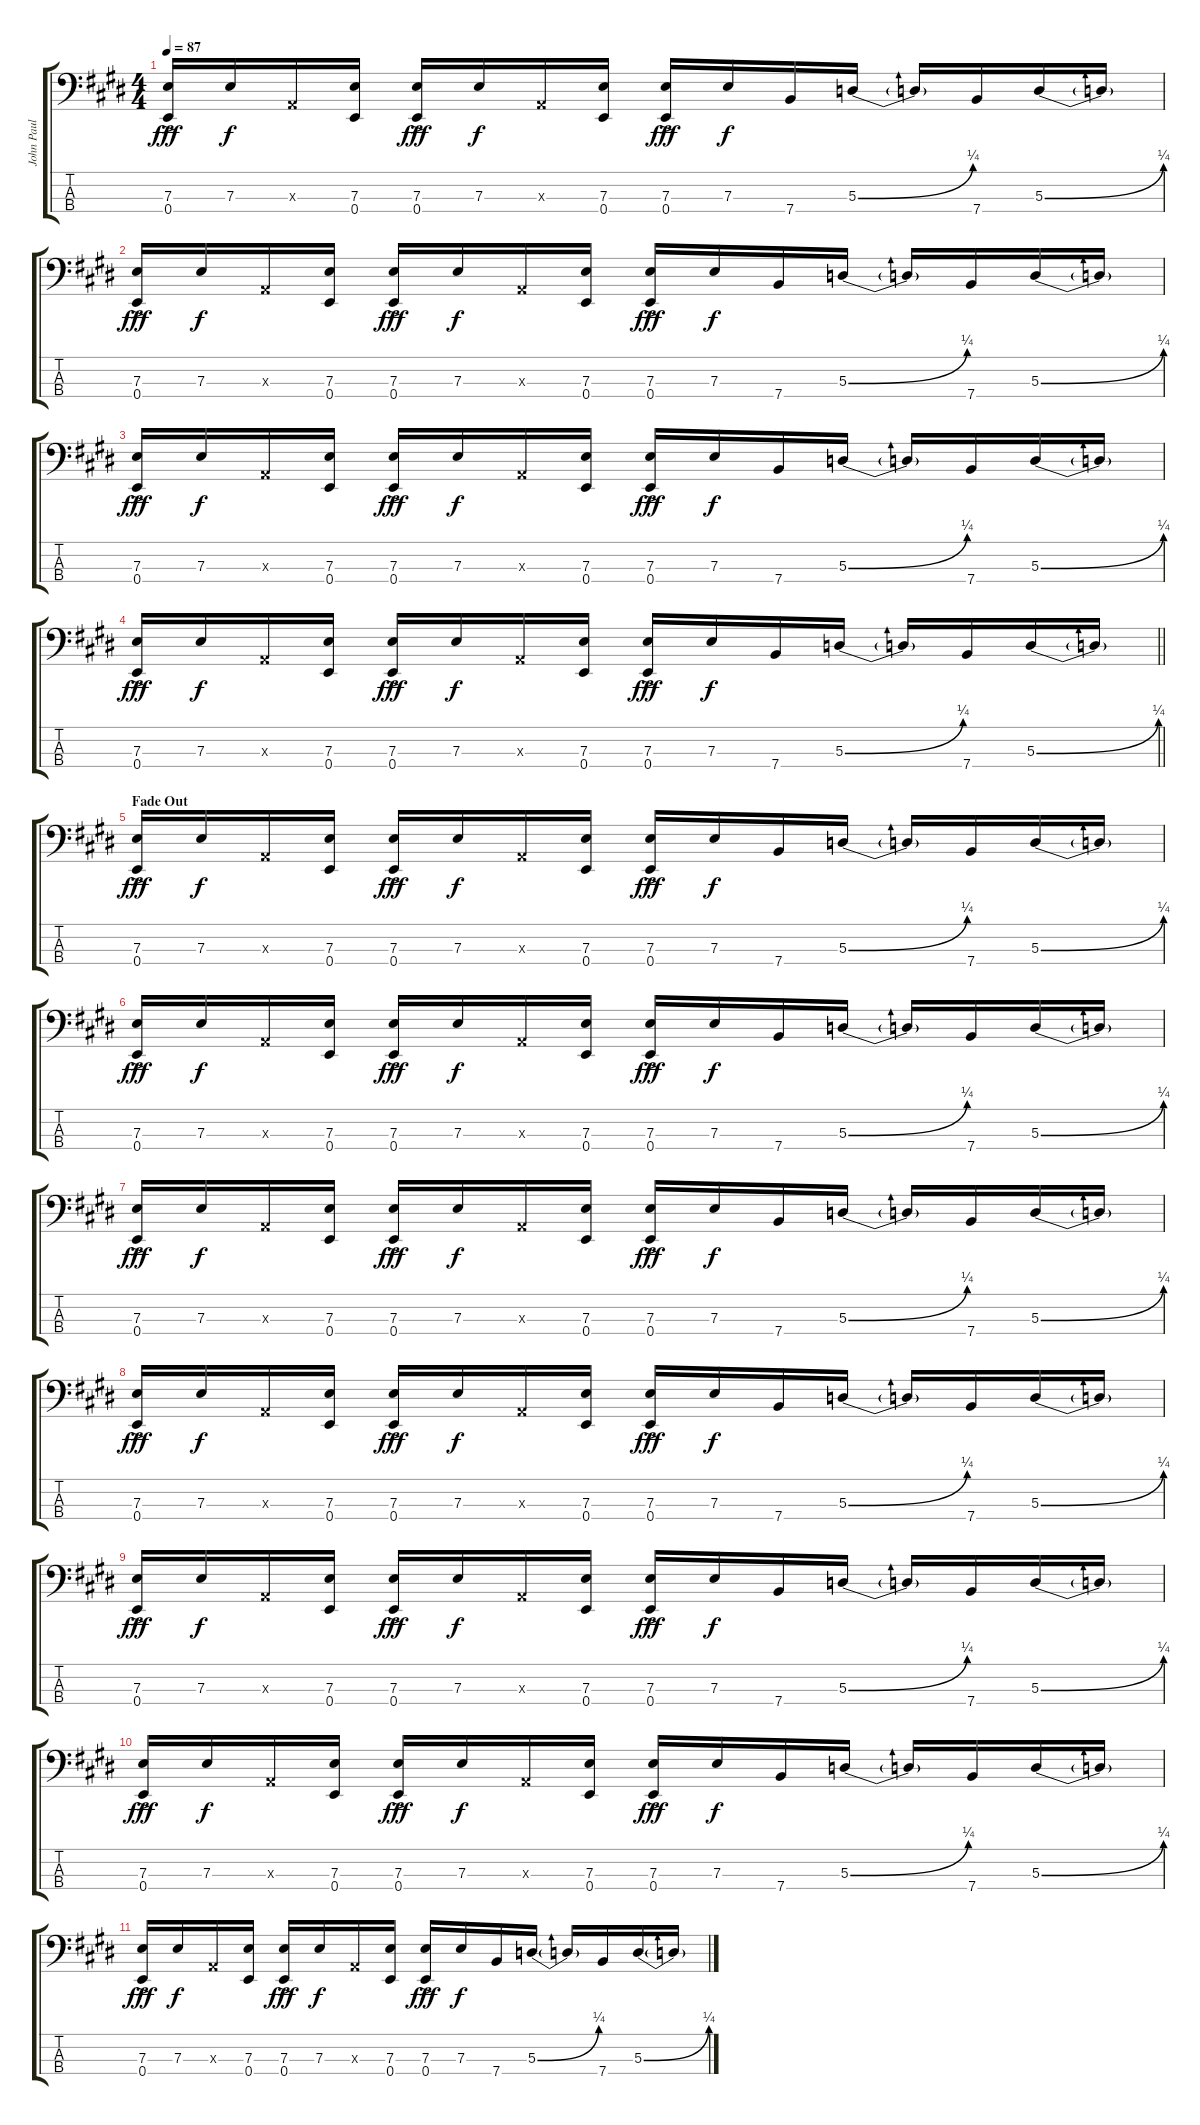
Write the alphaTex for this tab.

\track ("John Paul Electric Bass (w/pick)" "John Paul ") {instrument electricbasspick}
\staff {score tabs}
\tuning (G2 D2 A1 E1) {hide}
\ts (4 4)
\tempo 87
\clef f4
\ks e
(7.3{ac} 0.4{ac}).16{dy fff} 7.3.16{dy f} 0.3{x}.16 (7.3 0.4).16 (7.3{ac} 0.4{ac}).16{dy fff} 7.3.16{dy f} 0.3{x}.16 (7.3 0.4).16 (7.3{ac} 0.4{ac}).16{dy fff} 7.3.16{dy f} 7.4.16 5.3{be (bend 0 0 60 1)}.16 5.3{t}.16 7.4.16 5.3{be (bend 0 0 60 1)}.16 5.3{t}.16 |
(7.3{ac} 0.4{ac}).16{dy fff} 7.3.16{dy f} 0.3{x}.16 (7.3 0.4).16 (7.3{ac} 0.4{ac}).16{dy fff} 7.3.16{dy f} 0.3{x}.16 (7.3 0.4).16 (7.3{ac} 0.4{ac}).16{dy fff} 7.3.16{dy f} 7.4.16 5.3{be (bend 0 0 60 1)}.16 5.3{t}.16 7.4.16 5.3{be (bend 0 0 60 1)}.16 5.3{t}.16 |
(7.3{ac} 0.4{ac}).16{dy fff} 7.3.16{dy f} 0.3{x}.16 (7.3 0.4).16 (7.3{ac} 0.4{ac}).16{dy fff} 7.3.16{dy f} 0.3{x}.16 (7.3 0.4).16 (7.3{ac} 0.4{ac}).16{dy fff} 7.3.16{dy f} 7.4.16 5.3{be (bend 0 0 60 1)}.16 5.3{t}.16 7.4.16 5.3{be (bend 0 0 60 1)}.16 5.3{t}.16 |
\barLineRight lightlight
(7.3{ac} 0.4{ac}).16{dy fff} 7.3.16{dy f} 0.3{x}.16 (7.3 0.4).16 (7.3{ac} 0.4{ac}).16{dy fff} 7.3.16{dy f} 0.3{x}.16 (7.3 0.4).16 (7.3{ac} 0.4{ac}).16{dy fff} 7.3.16{dy f} 7.4.16 5.3{be (bend 0 0 60 1)}.16 5.3{t}.16 7.4.16 5.3{be (bend 0 0 60 1)}.16 5.3{t}.16 |
\section ("" "Fade Out")
(7.3{ac} 0.4{ac}).16{dy fff} 7.3.16{dy f} 0.3{x}.16 (7.3 0.4).16 (7.3{ac} 0.4{ac}).16{dy fff} 7.3.16{dy f} 0.3{x}.16 (7.3 0.4).16 (7.3{ac} 0.4{ac}).16{dy fff} 7.3.16{dy f} 7.4.16 5.3{be (bend 0 0 60 1)}.16 5.3{t}.16 7.4.16 5.3{be (bend 0 0 60 1)}.16 5.3{t}.16 |
(7.3{ac} 0.4{ac}).16{dy fff} 7.3.16{dy f} 0.3{x}.16 (7.3 0.4).16 (7.3{ac} 0.4{ac}).16{dy fff} 7.3.16{dy f} 0.3{x}.16 (7.3 0.4).16 (7.3{ac} 0.4{ac}).16{dy fff} 7.3.16{dy f} 7.4.16 5.3{be (bend 0 0 60 1)}.16 5.3{t}.16 7.4.16 5.3{be (bend 0 0 60 1)}.16 5.3{t}.16 |
(7.3{ac} 0.4{ac}).16{dy fff} 7.3.16{dy f} 0.3{x}.16 (7.3 0.4).16 (7.3{ac} 0.4{ac}).16{dy fff} 7.3.16{dy f} 0.3{x}.16 (7.3 0.4).16 (7.3{ac} 0.4{ac}).16{dy fff} 7.3.16{dy f} 7.4.16 5.3{be (bend 0 0 60 1)}.16 5.3{t}.16 7.4.16 5.3{be (bend 0 0 60 1)}.16 5.3{t}.16 |
(7.3{ac} 0.4{ac}).16{dy fff} 7.3.16{dy f} 0.3{x}.16 (7.3 0.4).16 (7.3{ac} 0.4{ac}).16{dy fff} 7.3.16{dy f} 0.3{x}.16 (7.3 0.4).16 (7.3{ac} 0.4{ac}).16{dy fff} 7.3.16{dy f} 7.4.16 5.3{be (bend 0 0 60 1)}.16 5.3{t}.16 7.4.16 5.3{be (bend 0 0 60 1)}.16 5.3{t}.16 |
(7.3{ac} 0.4{ac}).16{dy fff} 7.3.16{dy f} 0.3{x}.16 (7.3 0.4).16 (7.3{ac} 0.4{ac}).16{dy fff} 7.3.16{dy f} 0.3{x}.16 (7.3 0.4).16 (7.3{ac} 0.4{ac}).16{dy fff} 7.3.16{dy f} 7.4.16 5.3{be (bend 0 0 60 1)}.16 5.3{t}.16 7.4.16 5.3{be (bend 0 0 60 1)}.16 5.3{t}.16 |
(7.3{ac} 0.4{ac}).16{dy fff} 7.3.16{dy f} 0.3{x}.16 (7.3 0.4).16 (7.3{ac} 0.4{ac}).16{dy fff} 7.3.16{dy f} 0.3{x}.16 (7.3 0.4).16 (7.3{ac} 0.4{ac}).16{dy fff} 7.3.16{dy f} 7.4.16 5.3{be (bend 0 0 60 1)}.16 5.3{t}.16 7.4.16 5.3{be (bend 0 0 60 1)}.16 5.3{t}.16 |
(7.3{ac} 0.4{ac}).16{dy fff} 7.3.16{dy f} 0.3{x}.16 (7.3 0.4).16 (7.3{ac} 0.4{ac}).16{dy fff} 7.3.16{dy f} 0.3{x}.16 (7.3 0.4).16 (7.3{ac} 0.4{ac}).16{dy fff} 7.3.16{dy f} 7.4.16 5.3{be (bend 0 0 60 1)}.16 5.3{t}.16 7.4.16 5.3{be (bend 0 0 60 1)}.16 5.3{t}.16
